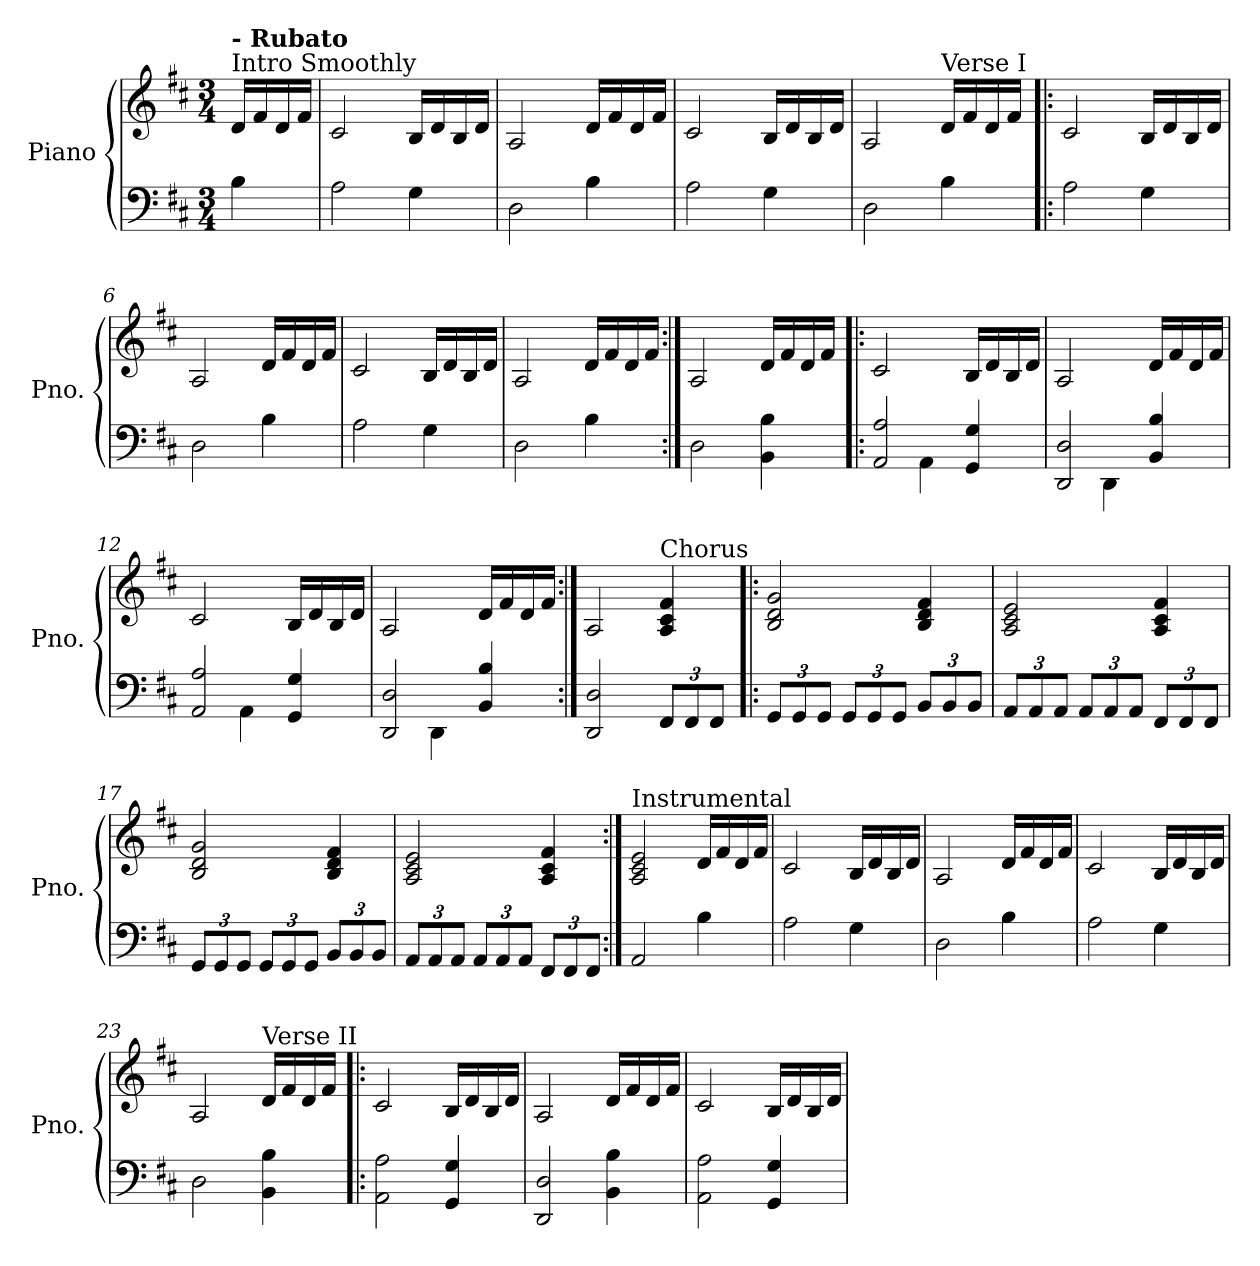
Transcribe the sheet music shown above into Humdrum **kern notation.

**kern	**kern
*part1	*part1
*staff2	*staff1
*I"Piano	*
*I'Pno.	*
*clefF4	*clefG2
*k[f#c#]	*k[f#c#]
*M3/4	*M3/4
*MM60	*MM60
=	=
!	!LO:TX:a:t=Intro    Smoothly
!	!LO:TX:a:B:t=- Rubato
4B\	16d/LL
.	16f#/
.	16d/
.	16f#/JJ
=1	=1
2A\	2c#/
4G\	16B/LL
.	16d/
.	16B/
.	16d/JJ
=2	=2
2D\	2A/
4B\	16d/LL
.	16f#/
.	16d/
.	16f#/JJ
=3	=3
2A\	2c#/
4G\	16B/LL
.	16d/
.	16B/
.	16d/JJ
=4	=4
2D\	2A/
!	!LO:TX:a:t=Verse I
4B\	16d/LL
.	16f#/
.	16d/
.	16f#/JJ
=5!|:	=5!|:
2A\	2c#/
4G\	16B/LL
.	16d/
.	16B/
.	16d/JJ
=6	=6
2D\	2A/
4B\	16d/LL
.	16f#/
.	16d/
.	16f#/JJ
!!LO:LB:g=z
=7	=7
2A\	2c#/
4G\	16B/LL
.	16d/
.	16B/
.	16d/JJ
=8	=8
2D\	2A/
4B\	16d/LL
.	16f#/
.	16d/
.	16f#/JJ
=9:|!	=9:|!
2D\	2A/
4BB\ 4B\	16d/LL
.	16f#/
.	16d/
.	16f#/JJ
=10!|:	=10!|:
*^	*
2AA/ 2A/	4ryy	2c#/
.	4AA\	.
4GG/ 4G/	4ryy	16B/LL
.	.	16d/
.	.	16B/
.	.	16d/JJ
=11	=11	=11
2DD/ 2D/	4ryy	2A/
.	4DD\	.
4BB/ 4B/	4ryy	16d/LL
.	.	16f#/
.	.	16d/
.	.	16f#/JJ
=12	=12	=12
2AA/ 2A/	4ryy	2c#/
.	4AA\	.
4GG/ 4G/	4ryy	16B/LL
.	.	16d/
.	.	16B/
.	.	16d/JJ
!!LO:LB:g=z
=13	=13	=13
2DD/ 2D/	4ryy	2A/
.	4DD\	.
4BB/ 4B/	4ryy	16d/LL
.	.	16f#/
.	.	16d/
.	.	16f#/JJ
*v	*v	*
=14:|!	=14:|!
2DD/ 2D/	2A/
*Xbrackettup	*
!	!LO:TX:a:t=Chorus
12FF#/L	4A/ 4c#/ 4f#/
12FF#/	.
12FF#/J	.
=15!|:	=15!|:
12GG/L	2B/ 2d/ 2g/
12GG/	.
12GG/J	.
12GG/L	.
12GG/	.
12GG/J	.
12BB/L	4B/ 4d/ 4f#/
12BB/	.
12BB/J	.
=16	=16
12AA/L	2A/ 2c#/ 2e/
12AA/	.
12AA/J	.
12AA/L	.
12AA/	.
12AA/J	.
12FF#/L	4A/ 4c#/ 4f#/
12FF#/	.
12FF#/J	.
=17	=17
12GG/L	2B/ 2d/ 2g/
12GG/	.
12GG/J	.
12GG/L	.
12GG/	.
12GG/J	.
12BB/L	4B/ 4d/ 4f#/
12BB/	.
12BB/J	.
!!LO:LB:g=z
=18	=18
12AA/L	2A/ 2c#/ 2e/
12AA/	.
12AA/J	.
12AA/L	.
12AA/	.
12AA/J	.
12FF#/L	4A/ 4c#/ 4f#/
12FF#/	.
12FF#/J	.
=19:|!	=19:|!
!	!LO:TX:a:t=Instrumental
2AA/	2A/ 2c#/ 2e/
4B\	16d/LL
.	16f#/
.	16d/
.	16f#/JJ
=20	=20
2A\	2c#/
4G\	16B/LL
.	16d/
.	16B/
.	16d/JJ
=21	=21
2D\	2A/
4B\	16d/LL
.	16f#/
.	16d/
.	16f#/JJ
=22	=22
2A\	2c#/
4G\	16B/LL
.	16d/
.	16B/
.	16d/JJ
=23	=23
2D\	2A/
!	!LO:TX:a:t=Verse II
4BB\ 4B\	16d/LL
.	16f#/
.	16d/
.	16f#/JJ
!!LO:LB:g=z
=24!|:	=24!|:
2AA\ 2A\	2c#/
4GG/ 4G/	16B/LL
.	16d/
.	16B/
.	16d/JJ
=25	=25
2DD/ 2D/	2A/
4BB\ 4B\	16d/LL
.	16f#/
.	16d/
.	16f#/JJ
=26	=26
2AA\ 2A\	2c#/
4GG/ 4G/	16B/LL
.	16d/
.	16B/
.	16d/JJ
=	=
*-	*-
